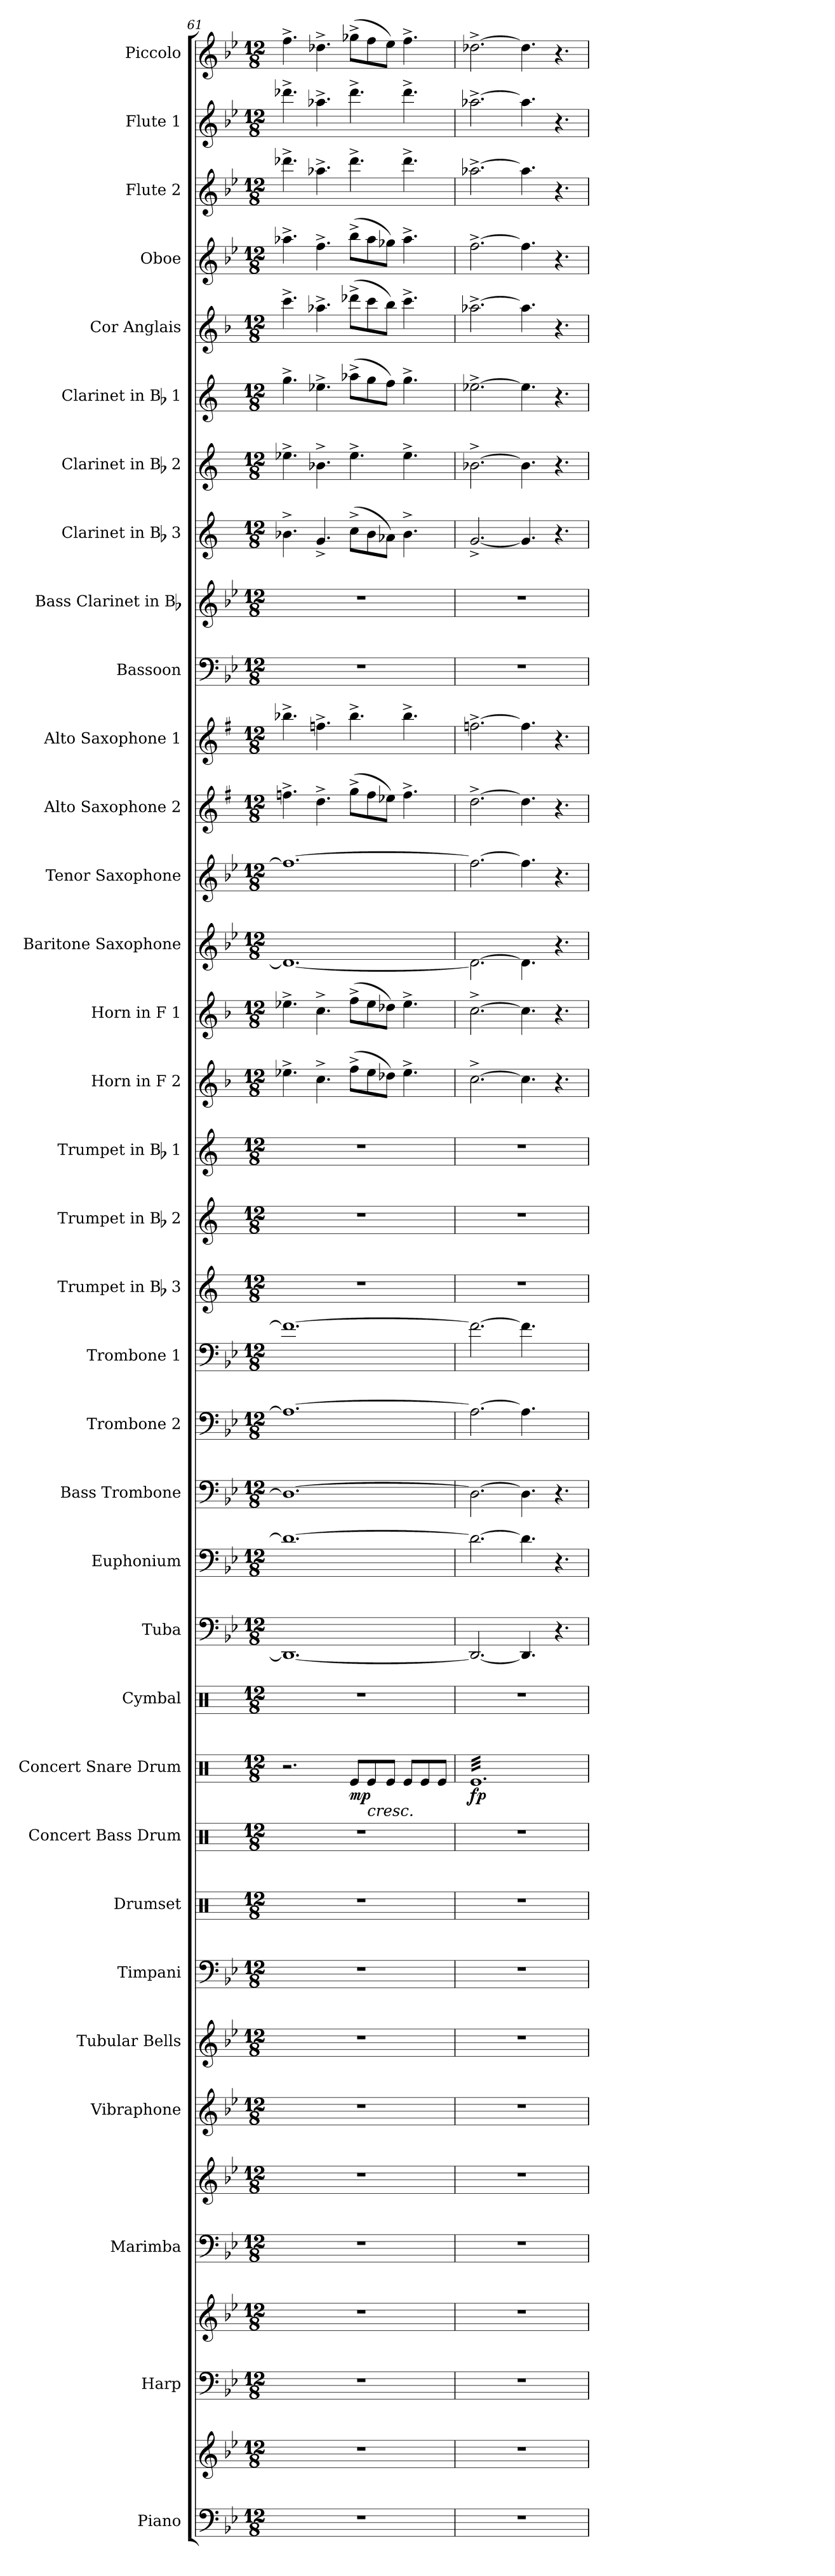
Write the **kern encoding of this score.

**kern	**kern	**kern	**kern	**kern	**kern	**kern	**kern	**kern	**kern	**kern	**kern	**dynam	**kern	**kern	**kern	**kern	**kern	**kern	**kern	**kern	**kern	**kern	**kern	**kern	**kern	**kern	**kern	**kern	**kern	**kern	**kern	**kern	**kern	**kern	**kern	**kern	**kern
*part34	*part34	*part33	*part33	*part32	*part32	*part31	*part30	*part29	*part28	*part27	*part26	*part26	*part25	*part24	*part23	*part22	*part21	*part20	*part19	*part18	*part17	*part16	*part15	*part14	*part13	*part12	*part11	*part10	*part9	*part8	*part7	*part6	*part5	*part4	*part3	*part2	*part1
*staff37	*staff36	*staff35	*staff34	*staff33	*staff32	*staff31	*staff30	*staff29	*staff28	*staff27	*staff26	*staff26	*staff25	*staff24	*staff23	*staff22	*staff21	*staff20	*staff19	*staff18	*staff17	*staff16	*staff15	*staff14	*staff13	*staff12	*staff11	*staff10	*staff9	*staff8	*staff7	*staff6	*staff5	*staff4	*staff3	*staff2	*staff1
*I"Piano	*	*I"Harp	*	*I"Marimba	*	*I"Vibraphone	*I"Tubular Bells	*I"Timpani	*I"Drumset	*I"Concert Bass Drum	*I"Concert Snare Drum	*	*I"Cymbal	*I"Tuba	*I"Euphonium	*I"Bass Trombone	*I"Trombone 2	*I"Trombone 1	*I"Trumpet in Bb 3	*I"Trumpet in Bb 2	*I"Trumpet in Bb 1	*I"Horn in F 2	*I"Horn in F 1	*I"Baritone Saxophone	*I"Tenor Saxophone	*I"Alto Saxophone 2	*I"Alto Saxophone 1	*I"Bassoon	*I"Bass Clarinet in Bb	*I"Clarinet in Bb 3	*I"Clarinet in Bb 2	*I"Clarinet in Bb 1	*I"Cor Anglais	*I"Oboe	*I"Flute 2	*I"Flute 1	*I"Piccolo
*I'Pno.	*	*I'Hp.	*	*I'Mar.	*	*I'Vib.	*I'Tub. B.	*I'Timp.	*I'D. Set	*I'Con. BD	*I'Con. Sn.	*	*I'Cym.	*I'Tba.	*I'Euph.	*I'B. Tbn.	*I'Tbn. 2	*I'Tbn. 1	*I'Tpt. 3	*I'Tpt. 2	*I'Tpt. 1	*I'Hn. 2	*I'Hn. 1	*I'Bari. Sax.	*I'Ten. Sax.	*I'Alto Sax. 2	*I'Alto Sax. 1	*I'Bsn.	*I'B. Cl.	*I'Cl. 3	*I'Cl. 2	*I'Cl. 1	*I'C. A.	*I'Ob.	*I'Fl. 2	*I'Fl. 1	*I'Picc.
*clefF4	*clefG2	*clefF4	*clefG2	*clefF4	*clefG2	*clefG2	*clefG2	*clefF4	*clefX	*clefX	*clefX	*	*clefX	*clefF4	*clefF4	*clefF4	*clefF4	*clefF4	*clefG2	*clefG2	*clefG2	*clefG2	*clefG2	*clefG2	*clefG2	*clefG2	*clefG2	*clefF4	*clefG2	*clefG2	*clefG2	*clefG2	*clefG2	*clefG2	*clefG2	*clefG2	*clefG2
*	*	*	*	*	*	*	*	*	*	*	*	*	*	*	*	*	*	*	*ITrd1c2	*ITrd1c2	*ITrd1c2	*ITrd4c7	*ITrd4c7	*ITrd12c21	*ITrd8c14	*ITrd5c9	*ITrd5c9	*	*ITrd8c14	*ITrd1c2	*ITrd1c2	*ITrd1c2	*ITrd4c7	*	*	*	*ITrd-7c-12
*k[b-e-]	*k[b-e-]	*k[b-e-]	*k[b-e-]	*k[b-e-]	*k[b-e-]	*k[b-e-]	*k[b-e-]	*k[b-e-]	*k[]	*k[]	*k[]	*	*k[]	*k[b-e-]	*k[b-e-]	*k[b-e-]	*k[b-e-]	*k[b-e-]	*k[b-e-]	*k[b-e-]	*k[b-e-]	*k[b-e-]	*k[b-e-]	*k[b-e-]	*k[b-e-]	*k[b-e-]	*k[b-e-]	*k[b-e-]	*k[b-e-]	*k[b-e-]	*k[b-e-]	*k[b-e-]	*k[b-e-]	*k[b-e-]	*k[b-e-]	*k[b-e-]	*k[b-e-]
*B-:	*B-:	*B-:	*B-:	*B-:	*B-:	*B-:	*B-:	*B-:	*	*	*	*	*	*B-:	*B-:	*B-:	*B-:	*B-:	*	*	*	*B-:	*B-:	*B-:	*	*B-:	*B-:	*B-:	*	*	*	*	*B-:	*B-:	*B-:	*B-:	*B-:
*M12/8	*M12/8	*M12/8	*M12/8	*M12/8	*M12/8	*M12/8	*M12/8	*M12/8	*M12/8	*M12/8	*M12/8	*	*M12/8	*M12/8	*M12/8	*M12/8	*M12/8	*M12/8	*M12/8	*M12/8	*M12/8	*M12/8	*M12/8	*M12/8	*M12/8	*M12/8	*M12/8	*M12/8	*M12/8	*M12/8	*M12/8	*M12/8	*M12/8	*M12/8	*M12/8	*M12/8	*M12/8
=61	=61	=61	=61	=61	=61	=61	=61	=61	=61	=61	=61	=61	=61	=61	=61	=61	=61	=61	=61	=61	=61	=61	=61	=61	=61	=61	=61	=61	=61	=61	=61	=61	=61	=61	=61	=61	=61
1.r	1.r	1.r	1.r	1.r	1.r	1.r	1.r	1.r	1.r	1.r	2.r	.	1.r	1.DD-_	1.d-_	1.D-_	1.A-_	1.f_	1.r	1.r	1.r	4.a-X^\	4.a-X^\	1.D-_	1.f_	4.a-X^\	4.dd-X^\	1.r	1.r	4.a-X^\	4.dd-X^\	4.ff^\	4.ff^\	4.aa-X^\	4.ddd-X^\	4.ddd-X^\	4.fff^\
.	.	.	.	.	.	.	.	.	.	.	.	.	.	.	.	.	.	.	.	.	.	4.f^\	4.f^\	.	.	4.f^\	4.a-X^\	.	.	4.f^/	4.a-X^\	4.dd-X^\	4.dd-X^\	4.ff^\	4.aa-X^\	4.aa-X^\	4.ddd-X^\
!	!	!	!	!	!	!	!	!	!	!	!	!LO:DY:b	!	!	!	!	!	!	!	!	!	!	!	!	!	!	!	!	!	!	!	!	!	!	!	!	!
.	.	.	.	.	.	.	.	.	.	.	8Re/L	mp	.	.	.	.	.	.	.	.	.	(8b-^\L	(8b-^\L	.	.	(8b-^\L	4.dd-^\	.	.	(8b-^\L	4.dd-^\	(8gg-X^\L	(8gg-X^\L	(8bb-^\L	4.ddd-^\	4.ddd-^\	(8ggg-X^\L
!	!	!	!	!	!	!	!	!	!	!	!	!LO:HP:b	!	!	!	!	!	!	!	!	!	!	!	!	!	!	!	!	!	!	!	!	!	!	!	!	!
.	.	.	.	.	.	.	.	.	.	.	8Re/	<	.	.	.	.	.	.	.	.	.	8a-\	8a-\	.	.	8a-\	.	.	.	8a-\	.	8ff\	8ff\	8aa-\	.	.	8fff\
.	.	.	.	.	.	.	.	.	.	.	8Re/J	.	.	.	.	.	.	.	.	.	.	8g-X\J)	8g-X\J)	.	.	8g-X\J)	.	.	.	8g-X\J)	.	8ee-\J)	8ee-\J)	8gg-X\J)	.	.	8eee-\J)
.	.	.	.	.	.	.	.	.	.	.	8Re/L	.	.	.	.	.	.	.	.	.	.	4.a-^\	4.a-^\	.	.	4.a-^\	4.dd-^\	.	.	4.a-^\	4.dd-^\	4.ff^\	4.ff^\	4.aa-^\	4.ddd-^\	4.ddd-^\	4.fff^\
.	.	.	.	.	.	.	.	.	.	.	8Re/	.	.	.	.	.	.	.	.	.	.	.	.	.	.	.	.	.	.	.	.	.	.	.	.	.	.
.	.	.	.	.	.	.	.	.	.	.	8Re/J	.	.	.	.	.	.	.	.	.	.	.	.	.	.	.	.	.	.	.	.	.	.	.	.	.	.
=62	=62	=62	=62	=62	=62	=62	=62	=62	=62	=62	=62	=62	=62	=62	=62	=62	=62	=62	=62	=62	=62	=62	=62	=62	=62	=62	=62	=62	=62	=62	=62	=62	=62	=62	=62	=62	=62
!	!	!	!	!	!	!	!	!	!	!	!	!LO:DY:b	!	!	!	!	!	!	!	!	!	!	!	!	!	!	!	!	!	!	!	!	!	!	!	!	!
*	*	*	*	*	*	*	*	*	*	*	*tremolo	*	*	*	*	*	*	*	*	*	*	*	*	*	*	*	*	*	*	*	*	*	*	*	*	*	*
1.r	1.r	1.r	1.r	1.r	1.r	1.r	1.r	1.r	1.r	1.r	32ReLLL	fp	1.r	2.DD-/_	2.d-\_	2.D-\_	2.A-\_	2.f\_	1.r	1.r	1.r	[2.f^\	[2.f^\	2.D-\_	2.f\_	[2.f^\	[2.a-X^\	1.r	1.r	[2.f^/	[2.a-X^\	[2.dd-X^\	[2.dd-X^\	[2.ff^\	[2.aa-X^\	[2.aa-X^\	[2.ddd-X^\
.	.	.	.	.	.	.	.	.	.	.	32Re	.	.	.	.	.	.	.	.	.	.	.	.	.	.	.	.	.	.	.	.	.	.	.	.	.	.
.	.	.	.	.	.	.	.	.	.	.	32Re	.	.	.	.	.	.	.	.	.	.	.	.	.	.	.	.	.	.	.	.	.	.	.	.	.	.
.	.	.	.	.	.	.	.	.	.	.	32Re	.	.	.	.	.	.	.	.	.	.	.	.	.	.	.	.	.	.	.	.	.	.	.	.	.	.
.	.	.	.	.	.	.	.	.	.	.	32Re	.	.	.	.	.	.	.	.	.	.	.	.	.	.	.	.	.	.	.	.	.	.	.	.	.	.
.	.	.	.	.	.	.	.	.	.	.	32Re	.	.	.	.	.	.	.	.	.	.	.	.	.	.	.	.	.	.	.	.	.	.	.	.	.	.
.	.	.	.	.	.	.	.	.	.	.	32Re	.	.	.	.	.	.	.	.	.	.	.	.	.	.	.	.	.	.	.	.	.	.	.	.	.	.
.	.	.	.	.	.	.	.	.	.	.	32Re	.	.	.	.	.	.	.	.	.	.	.	.	.	.	.	.	.	.	.	.	.	.	.	.	.	.
.	.	.	.	.	.	.	.	.	.	.	32Re	.	.	.	.	.	.	.	.	.	.	.	.	.	.	.	.	.	.	.	.	.	.	.	.	.	.
.	.	.	.	.	.	.	.	.	.	.	32Re	.	.	.	.	.	.	.	.	.	.	.	.	.	.	.	.	.	.	.	.	.	.	.	.	.	.
.	.	.	.	.	.	.	.	.	.	.	32Re	.	.	.	.	.	.	.	.	.	.	.	.	.	.	.	.	.	.	.	.	.	.	.	.	.	.
.	.	.	.	.	.	.	.	.	.	.	32Re	.	.	.	.	.	.	.	.	.	.	.	.	.	.	.	.	.	.	.	.	.	.	.	.	.	.
.	.	.	.	.	.	.	.	.	.	.	32Re	.	.	.	.	.	.	.	.	.	.	.	.	.	.	.	.	.	.	.	.	.	.	.	.	.	.
.	.	.	.	.	.	.	.	.	.	.	32Re	.	.	.	.	.	.	.	.	.	.	.	.	.	.	.	.	.	.	.	.	.	.	.	.	.	.
.	.	.	.	.	.	.	.	.	.	.	32Re	.	.	.	.	.	.	.	.	.	.	.	.	.	.	.	.	.	.	.	.	.	.	.	.	.	.
.	.	.	.	.	.	.	.	.	.	.	32Re	.	.	.	.	.	.	.	.	.	.	.	.	.	.	.	.	.	.	.	.	.	.	.	.	.	.
.	.	.	.	.	.	.	.	.	.	.	32Re	.	.	.	.	.	.	.	.	.	.	.	.	.	.	.	.	.	.	.	.	.	.	.	.	.	.
.	.	.	.	.	.	.	.	.	.	.	32Re	.	.	.	.	.	.	.	.	.	.	.	.	.	.	.	.	.	.	.	.	.	.	.	.	.	.
.	.	.	.	.	.	.	.	.	.	.	32Re	.	.	.	.	.	.	.	.	.	.	.	.	.	.	.	.	.	.	.	.	.	.	.	.	.	.
.	.	.	.	.	.	.	.	.	.	.	32Re	.	.	.	.	.	.	.	.	.	.	.	.	.	.	.	.	.	.	.	.	.	.	.	.	.	.
.	.	.	.	.	.	.	.	.	.	.	32Re	.	.	.	.	.	.	.	.	.	.	.	.	.	.	.	.	.	.	.	.	.	.	.	.	.	.
.	.	.	.	.	.	.	.	.	.	.	32Re	.	.	.	.	.	.	.	.	.	.	.	.	.	.	.	.	.	.	.	.	.	.	.	.	.	.
.	.	.	.	.	.	.	.	.	.	.	32Re	.	.	.	.	.	.	.	.	.	.	.	.	.	.	.	.	.	.	.	.	.	.	.	.	.	.
.	.	.	.	.	.	.	.	.	.	.	32Re	.	.	.	.	.	.	.	.	.	.	.	.	.	.	.	.	.	.	.	.	.	.	.	.	.	.
.	.	.	.	.	.	.	.	.	.	.	32Re	.	.	4.DD-/]	4.d-\]	4.D-\]	4.A-\]	4.f\]	.	.	.	4.f\]	4.f\]	4.D-\]	4.f\]	4.f\]	4.a-\]	.	.	4.f/]	4.a-\]	4.dd-\]	4.dd-\]	4.ff\]	4.aa-\]	4.aa-\]	4.ddd-\]
.	.	.	.	.	.	.	.	.	.	.	32Re	.	.	.	.	.	.	.	.	.	.	.	.	.	.	.	.	.	.	.	.	.	.	.	.	.	.
.	.	.	.	.	.	.	.	.	.	.	32Re	.	.	.	.	.	.	.	.	.	.	.	.	.	.	.	.	.	.	.	.	.	.	.	.	.	.
.	.	.	.	.	.	.	.	.	.	.	32Re	.	.	.	.	.	.	.	.	.	.	.	.	.	.	.	.	.	.	.	.	.	.	.	.	.	.
.	.	.	.	.	.	.	.	.	.	.	32Re	.	.	.	.	.	.	.	.	.	.	.	.	.	.	.	.	.	.	.	.	.	.	.	.	.	.
.	.	.	.	.	.	.	.	.	.	.	32Re	.	.	.	.	.	.	.	.	.	.	.	.	.	.	.	.	.	.	.	.	.	.	.	.	.	.
.	.	.	.	.	.	.	.	.	.	.	32Re	.	.	.	.	.	.	.	.	.	.	.	.	.	.	.	.	.	.	.	.	.	.	.	.	.	.
.	.	.	.	.	.	.	.	.	.	.	32Re	.	.	.	.	.	.	.	.	.	.	.	.	.	.	.	.	.	.	.	.	.	.	.	.	.	.
.	.	.	.	.	.	.	.	.	.	.	32Re	.	.	.	.	.	.	.	.	.	.	.	.	.	.	.	.	.	.	.	.	.	.	.	.	.	.
.	.	.	.	.	.	.	.	.	.	.	32Re	.	.	.	.	.	.	.	.	.	.	.	.	.	.	.	.	.	.	.	.	.	.	.	.	.	.
.	.	.	.	.	.	.	.	.	.	.	32Re	.	.	.	.	.	.	.	.	.	.	.	.	.	.	.	.	.	.	.	.	.	.	.	.	.	.
.	.	.	.	.	.	.	.	.	.	.	32Re	.	.	.	.	.	.	.	.	.	.	.	.	.	.	.	.	.	.	.	.	.	.	.	.	.	.
.	.	.	.	.	.	.	.	.	.	.	32Re	.	.	4.r	4.r	4.r	4.ryy	4.ryy	.	.	.	4.r	4.r	4.r	4.r	4.r	4.r	.	.	4.r	4.r	4.r	4.r	4.r	4.r	4.r	4.r
.	.	.	.	.	.	.	.	.	.	.	32Re	.	.	.	.	.	.	.	.	.	.	.	.	.	.	.	.	.	.	.	.	.	.	.	.	.	.
.	.	.	.	.	.	.	.	.	.	.	32Re	.	.	.	.	.	.	.	.	.	.	.	.	.	.	.	.	.	.	.	.	.	.	.	.	.	.
.	.	.	.	.	.	.	.	.	.	.	32Re	.	.	.	.	.	.	.	.	.	.	.	.	.	.	.	.	.	.	.	.	.	.	.	.	.	.
.	.	.	.	.	.	.	.	.	.	.	32Re	.	.	.	.	.	.	.	.	.	.	.	.	.	.	.	.	.	.	.	.	.	.	.	.	.	.
.	.	.	.	.	.	.	.	.	.	.	32Re	.	.	.	.	.	.	.	.	.	.	.	.	.	.	.	.	.	.	.	.	.	.	.	.	.	.
.	.	.	.	.	.	.	.	.	.	.	32Re	.	.	.	.	.	.	.	.	.	.	.	.	.	.	.	.	.	.	.	.	.	.	.	.	.	.
.	.	.	.	.	.	.	.	.	.	.	32Re	.	.	.	.	.	.	.	.	.	.	.	.	.	.	.	.	.	.	.	.	.	.	.	.	.	.
.	.	.	.	.	.	.	.	.	.	.	32Re	.	.	.	.	.	.	.	.	.	.	.	.	.	.	.	.	.	.	.	.	.	.	.	.	.	.
.	.	.	.	.	.	.	.	.	.	.	32Re	.	.	.	.	.	.	.	.	.	.	.	.	.	.	.	.	.	.	.	.	.	.	.	.	.	.
.	.	.	.	.	.	.	.	.	.	.	32Re	.	.	.	.	.	.	.	.	.	.	.	.	.	.	.	.	.	.	.	.	.	.	.	.	.	.
.	.	.	.	.	.	.	.	.	.	.	32ReJJJ	.	.	.	.	.	.	.	.	.	.	.	.	.	.	.	.	.	.	.	.	.	.	.	.	.	.
*	*	*	*	*	*	*	*	*	*	*	*Xtremolo	*	*	*	*	*	*	*	*	*	*	*	*	*	*	*	*	*	*	*	*	*	*	*	*	*	*
.	.	.	.	.	.	.	.	.	.	.	.	[	.	.	.	.	.	.	.	.	.	.	.	.	.	.	.	.	.	.	.	.	.	.	.	.	.
=	=	=	=	=	=	=	=	=	=	=	=	=	=	=	=	=	=	=	=	=	=	=	=	=	=	=	=	=	=	=	=	=	=	=	=	=	=
*-	*-	*-	*-	*-	*-	*-	*-	*-	*-	*-	*-	*-	*-	*-	*-	*-	*-	*-	*-	*-	*-	*-	*-	*-	*-	*-	*-	*-	*-	*-	*-	*-	*-	*-	*-	*-	*-
